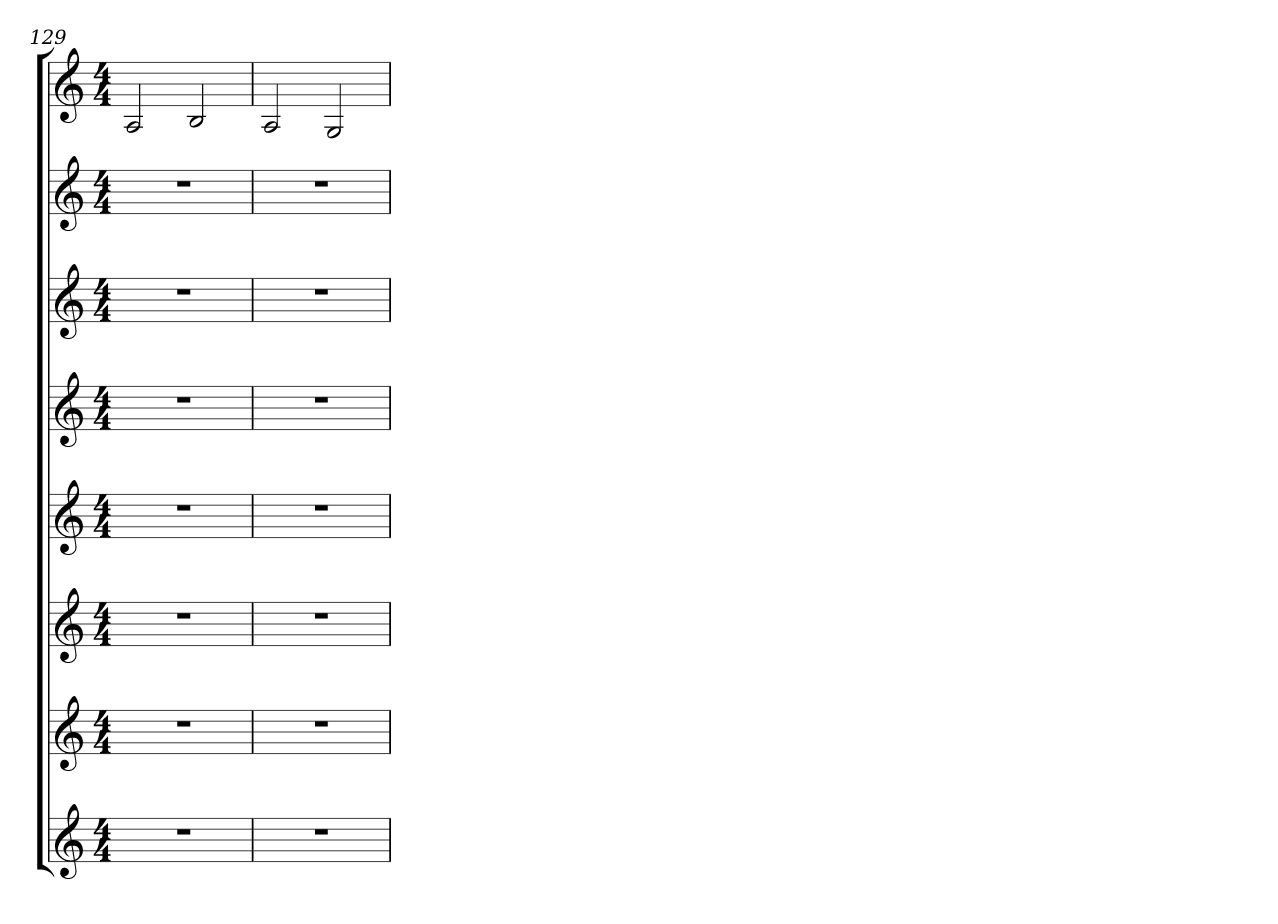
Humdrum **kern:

**kern	**kern	**kern	**kern	**kern	**kern	**kern	**kern
*part8	*part7	*part6	*part5	*part4	*part3	*part2	*part1
*staff8	*staff7	*staff6	*staff5	*staff4	*staff3	*staff2	*staff1
*clefG2	*clefG2	*clefG2	*clefG2	*clefG2	*clefG2	*clefG2	*clefG2
*k[]	*k[]	*k[]	*k[]	*k[]	*k[]	*k[]	*k[]
*M4/4	*M4/4	*M4/4	*M4/4	*M4/4	*M4/4	*M4/4	*M4/4
=129	=129	=129	=129	=129	=129	=129	=129
1r	1r	1r	1r	1r	1r	1r	2A/
.	.	.	.	.	.	.	2B/
=130	=130	=130	=130	=130	=130	=130	=130
1r	1r	1r	1r	1r	1r	1r	2A/
.	.	.	.	.	.	.	2G/
=	=	=	=	=	=	=	=
*-	*-	*-	*-	*-	*-	*-	*-
